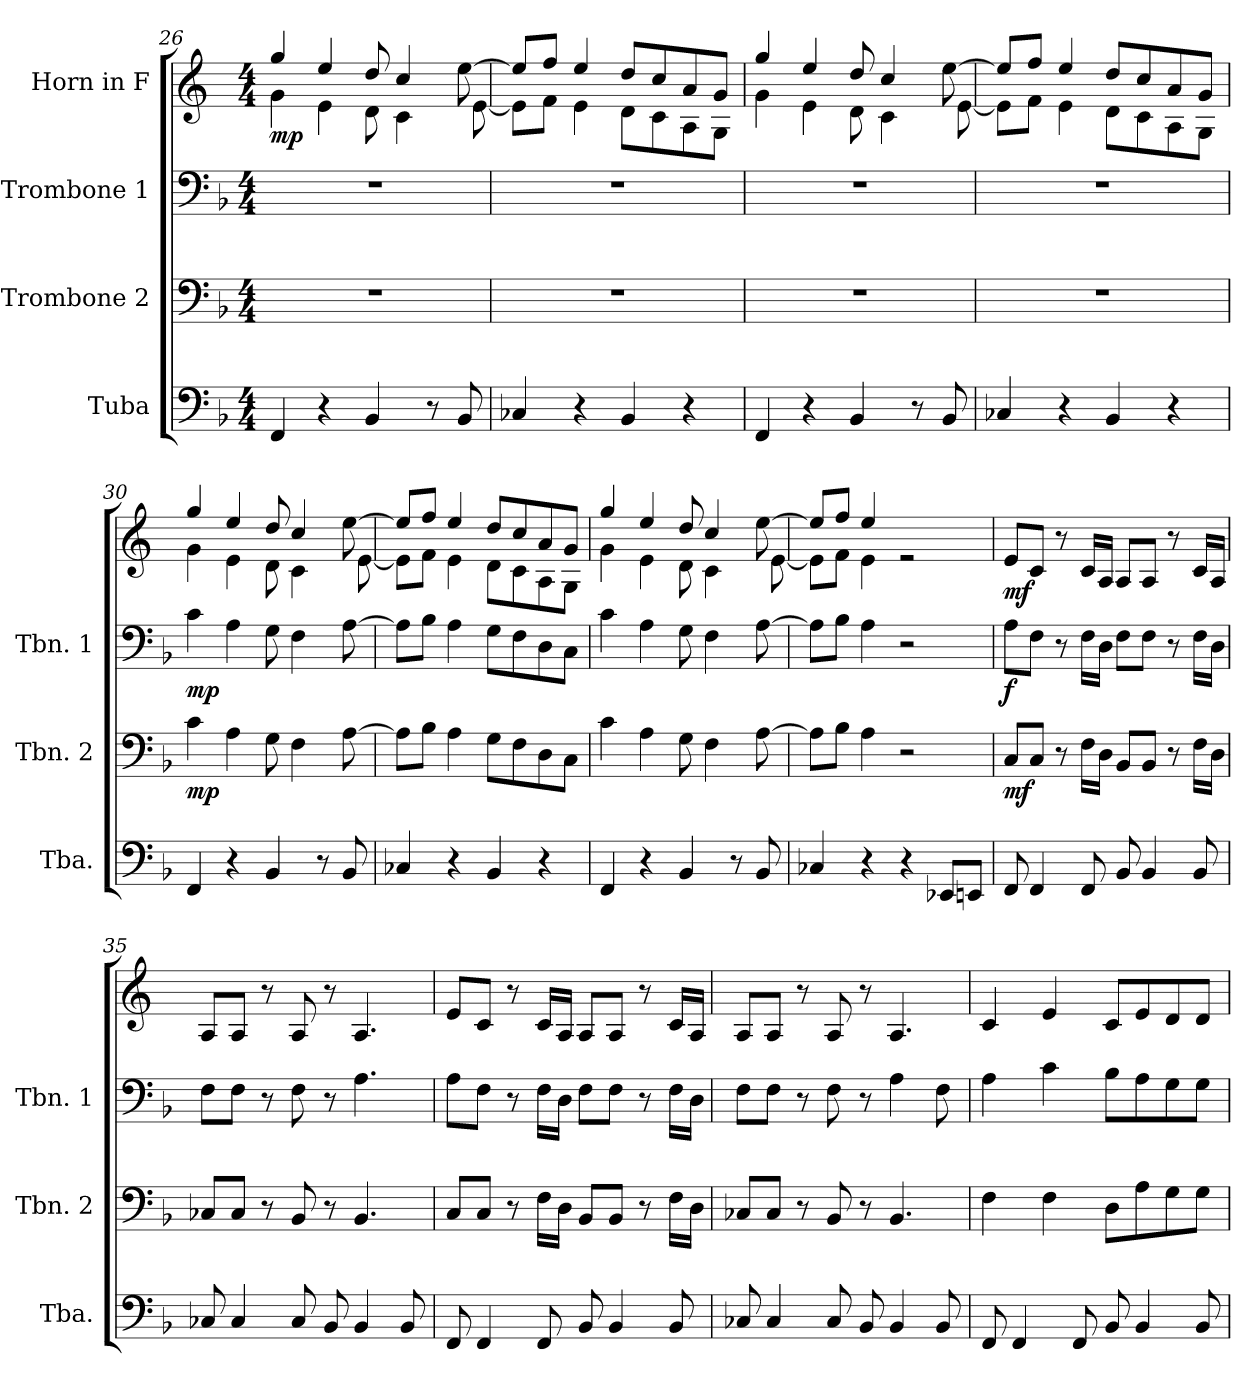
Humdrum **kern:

**kern	**kern	**dynam	**kern	**dynam	**kern	**dynam
*part4	*part3	*part3	*part2	*part2	*part1	*part1
*staff4	*staff3	*staff3	*staff2	*staff2	*staff1	*staff1
*I"Tuba	*I"Trombone 2	*	*I"Trombone 1	*	*I"Horn in F	*
*I'Tba.	*I'Tbn. 2	*	*I'Tbn. 1	*	*	*
!!LO:LB:g=z
*clefF4	*clefF4	*	*clefF4	*	*clefG2	*
*	*	*	*	*	*ITrd4c7	*
*k[b-]	*k[b-]	*	*k[b-]	*	*k[b-]	*
*M4/4	*M4/4	*	*M4/4	*	*M4/4	*
=26	=26	=26	=26	=26	=26	=26
*	*	*	*	*	*^	*
!	!	!	!	!	!	!	!LO:DY:b
4FF/	1r	.	1r	.	4cc/	4c!\	mp
4r	.	.	.	.	4a/	4A!\	.
4BB-/	.	.	.	.	8g/	8G!\	.
.	.	.	.	.	4f/	4F!\	.
8r	.	.	.	.	.	.	.
8BB-/	.	.	.	.	[8a\	[8A!\	.
=27	=27	=27	=27	=27	=27	=27	=27
4C-X/	1r	.	1r	.	8a/L]	8A!\L]	.
.	.	.	.	.	8b-/J	8B-!\J	.
4r	.	.	.	.	4a/	4A!\	.
4BB-/	.	.	.	.	8g/L	8G!\L	.
.	.	.	.	.	8f/	8F!\	.
4r	.	.	.	.	8d/	8D!\	.
.	.	.	.	.	8c/J	8C!\J	.
=28	=28	=28	=28	=28	=28	=28	=28
4FF/	1r	.	1r	.	4cc/	4c!\	.
4r	.	.	.	.	4a/	4A!\	.
4BB-/	.	.	.	.	8g/	8G!\	.
.	.	.	.	.	4f/	4F!\	.
8r	.	.	.	.	.	.	.
8BB-/	.	.	.	.	[8a\	[8A!\	.
=29	=29	=29	=29	=29	=29	=29	=29
4C-X/	1r	.	1r	.	8a/L]	8A!\L]	.
.	.	.	.	.	8b-/J	8B-!\J	.
4r	.	.	.	.	4a/	4A!\	.
4BB-/	.	.	.	.	8g/L	8G!\L	.
.	.	.	.	.	8f/	8F!\	.
4r	.	.	.	.	8d/	8D!\	.
.	.	.	.	.	8c/J	8C!\J	.
=30	=30	=30	=30	=30	=30	=30	=30
!	!	!LO:DY:b	!	!LO:DY:b	!	!	!
4FF/	4c\	mp	4c\	mp	4cc/	4c!\	.
4r	4A\	.	4A\	.	4a/	4A!\	.
4BB-/	8G\	.	8G\	.	8g/	8G!\	.
.	4F\	.	4F\	.	4f/	4F!\	.
8r	.	.	.	.	.	.	.
8BB-/	[8A\	.	[8A\	.	[8a\	[8A!\	.
=31	=31	=31	=31	=31	=31	=31	=31
4C-X/	8A\L]	.	8A\L]	.	8a/L]	8A!\L]	.
.	8B-\J	.	8B-\J	.	8b-/J	8B-!\J	.
4r	4A\	.	4A\	.	4a/	4A!\	.
4BB-/	8G\L	.	8G\L	.	8g/L	8G!\L	.
.	8F\	.	8F\	.	8f/	8F!\	.
4r	8D\	.	8D\	.	8d/	8D!\	.
.	8C\J	.	8C\J	.	8c/J	8C!\J	.
!!LO:PB:g=z	!!
=32	=32	=32	=32	=32	=32	=32	=32
4FF/	4c\	.	4c\	.	4cc/	4c!\	.
4r	4A\	.	4A\	.	4a/	4A!\	.
4BB-/	8G\	.	8G\	.	8g/	8G!\	.
.	4F\	.	4F\	.	4f/	4F!\	.
8r	.	.	.	.	.	.	.
8BB-/	[8A\	.	[8A\	.	[8a\	[8A!\	.
=33	=33	=33	=33	=33	=33	=33	=33
4C-X/	8A\L]	.	8A\L]	.	8a/L]	8A!\L]	.
.	8B-\J	.	8B-\J	.	8b-/J	8B-!\J	.
4r	4A\	.	4A\	.	4a/	4A!\	.
4r	2r	.	2r	.	2re	2ryy	.
8EE-X/L	.	.	.	.	.	.	.
8EEn/J	.	.	.	.	.	.	.
*	*	*	*	*	*v	*v	*
=34	=34	=34	=34	=34	=34	=34
!	!	!LO:DY:b	!	!LO:DY:b	!	!LO:DY:b
8FF/	8C/L	mf	8A\L	f	8A/L	mf
4FF/	8C/J	.	8F\J	.	8F/J	.
.	8r	.	8r	.	8r	.
8FF/	16F\LL	.	16F\LL	.	16F/LL	.
.	16D\JJ	.	16D\JJ	.	16D/JJ	.
8BB-/	8BB-/L	.	8F\L	.	8D/L	.
4BB-/	8BB-/J	.	8F\J	.	8D/J	.
.	8r	.	8r	.	8r	.
8BB-/	16F\LL	.	16F\LL	.	16F/LL	.
.	16D\JJ	.	16D\JJ	.	16D/JJ	.
=35	=35	=35	=35	=35	=35	=35
8C-X/	8C-X/L	.	8F\L	.	8D/L	.
4C-/	8C-/J	.	8F\J	.	8D/J	.
.	8r	.	8r	.	8r	.
8C-/	8BB-/	.	8F\	.	8D/	.
8BB-/	8r	.	8r	.	8r	.
4BB-/	4.BB-/	.	4.A\	.	4.D/	.
8BB-/	.	.	.	.	.	.
!!LO:LB:g=z
=36	=36	=36	=36	=36	=36	=36
8FF/	8C/L	.	8A\L	.	8A/L	.
4FF/	8C/J	.	8F\J	.	8F/J	.
.	8r	.	8r	.	8r	.
8FF/	16F\LL	.	16F\LL	.	16F/LL	.
.	16D\JJ	.	16D\JJ	.	16D/JJ	.
8BB-/	8BB-/L	.	8F\L	.	8D/L	.
4BB-/	8BB-/J	.	8F\J	.	8D/J	.
.	8r	.	8r	.	8r	.
8BB-/	16F\LL	.	16F\LL	.	16F/LL	.
.	16D\JJ	.	16D\JJ	.	16D/JJ	.
=37	=37	=37	=37	=37	=37	=37
8C-X/	8C-X/L	.	8F\L	.	8D/L	.
4C-/	8C-/J	.	8F\J	.	8D/J	.
.	8r	.	8r	.	8r	.
8C-/	8BB-/	.	8F\	.	8D/	.
8BB-/	8r	.	8r	.	8r	.
4BB-/	4.BB-/	.	4A\	.	4.D/	.
8BB-/	.	.	8F\	.	.	.
=38	=38	=38	=38	=38	=38	=38
8FF/	4F\	.	4A\	.	4F/	.
4FF/	.	.	.	.	.	.
.	4F\	.	4c\	.	4A/	.
8FF/	.	.	.	.	.	.
8BB-/	8D\L	.	8B-\L	.	8F/L	.
4BB-/	8A\	.	8A\	.	8A/	.
.	8G\	.	8G\	.	8G/	.
8BB-/	8G\J	.	8G\J	.	8G/J	.
=	=	=	=	=	=	=
*-	*-	*-	*-	*-	*-	*-
